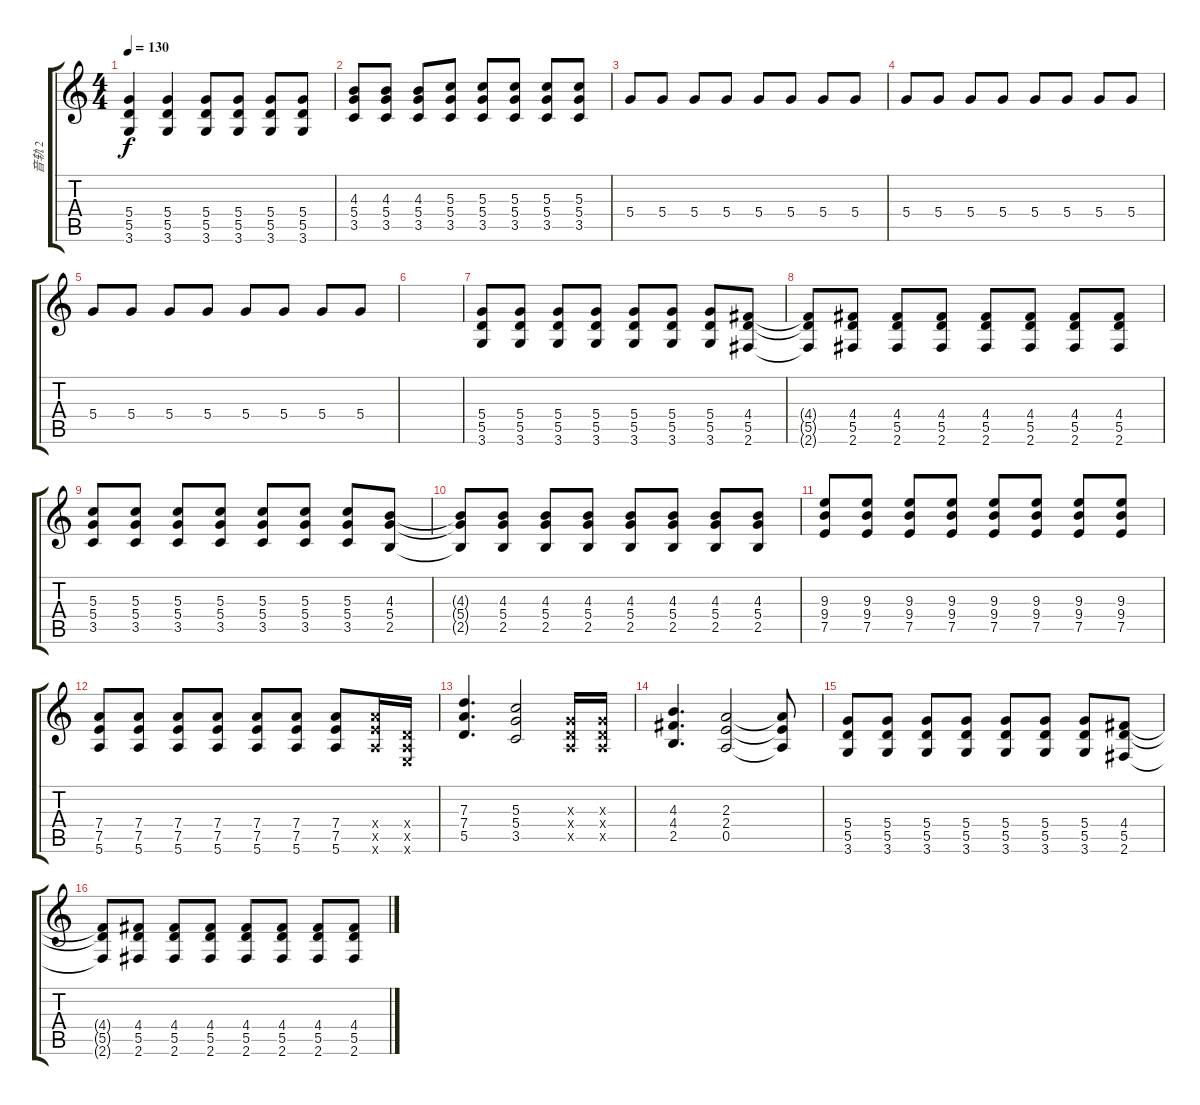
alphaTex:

\track ("音轨 2" "音轨 2") {instrument acousticguitarsteel}
\staff {score tabs}
\tuning (E4 B3 G3 D3 A2 E2) {hide}
\ts (4 4)
\tempo 130
\clef g2
\ks c
(5.4 5.5 3.6).4{dy f} (5.4 5.5 3.6).4 (5.4 5.5 3.6).8 (5.4 5.5 3.6).8 (5.4 5.5 3.6).8 (5.4 5.5 3.6).8 |
(4.3 5.4 3.5).8 (4.3 5.4 3.5).8 (4.3 5.4 3.5).8 (5.3 5.4 3.5).8 (5.3 5.4 3.5).8 (5.3 5.4 3.5).8 (5.3 5.4 3.5).8 (5.3 5.4 3.5).8 |
5.4.8 5.4.8 5.4.8 5.4.8 5.4.8 5.4.8 5.4.8 5.4.8 |
5.4.8 5.4.8 5.4.8 5.4.8 5.4.8 5.4.8 5.4.8 5.4.8 |
5.4.8 5.4.8 5.4.8 5.4.8 5.4.8 5.4.8 5.4.8 5.4.8 |
|
(5.4 5.5 3.6).8 (5.4 5.5 3.6).8 (5.4 5.5 3.6).8 (5.4 5.5 3.6).8 (5.4 5.5 3.6).8 (5.4 5.5 3.6).8 (5.4 5.5 3.6).8 (4.4 5.5 2.6).8 |
(4.4{t} 5.5{t} 2.6{t}).8 (4.4 5.5 2.6).8 (4.4 5.5 2.6).8 (4.4 5.5 2.6).8 (4.4 5.5 2.6).8 (4.4 5.5 2.6).8 (4.4 5.5 2.6).8 (4.4 5.5 2.6).8 |
(5.3 5.4 3.5).8 (5.3 5.4 3.5).8 (5.3 5.4 3.5).8 (5.3 5.4 3.5).8 (5.3 5.4 3.5).8 (5.3 5.4 3.5).8 (5.3 5.4 3.5).8 (4.3 5.4 2.5).8 |
(4.3{t} 5.4{t} 2.5{t}).8 (4.3 5.4 2.5).8 (4.3 5.4 2.5).8 (4.3 5.4 2.5).8 (4.3 5.4 2.5).8 (4.3 5.4 2.5).8 (4.3 5.4 2.5).8 (4.3 5.4 2.5).8 |
(9.3 9.4 7.5).8 (9.3 9.4 7.5).8 (9.3 9.4 7.5).8 (9.3 9.4 7.5).8 (9.3 9.4 7.5).8 (9.3 9.4 7.5).8 (9.3 9.4 7.5).8 (9.3 9.4 7.5).8 |
(7.4 7.5 5.6).8 (7.4 7.5 5.6).8 (7.4 7.5 5.6).8 (7.4 7.5 5.6).8 (7.4 7.5 5.6).8 (7.4 7.5 5.6).8 (7.4 7.5 5.6).8 (7.4{x} 7.5{x} 5.6{x}).16 (0.4{x} 0.5{x} 0.6{x}).16 |
(7.3 7.4 5.5).4{d} (5.3 5.4 3.5).2 (0.3{x} 0.4{x} 0.5{x}).16 (0.3{x} 0.4{x} 0.5{x}).16 |
(4.3 4.4 2.5).4{d} (2.3 2.4 0.5).2 (2.3{t} 2.4{t} 0.5{t}).8 |
(5.4 5.5 3.6).8 (5.4 5.5 3.6).8 (5.4 5.5 3.6).8 (5.4 5.5 3.6).8 (5.4 5.5 3.6).8 (5.4 5.5 3.6).8 (5.4 5.5 3.6).8 (4.4 5.5 2.6).8 |
(4.4{t} 5.5{t} 2.6{t}).8 (4.4 5.5 2.6).8 (4.4 5.5 2.6).8 (4.4 5.5 2.6).8 (4.4 5.5 2.6).8 (4.4 5.5 2.6).8 (4.4 5.5 2.6).8 (4.4 5.5 2.6).8
